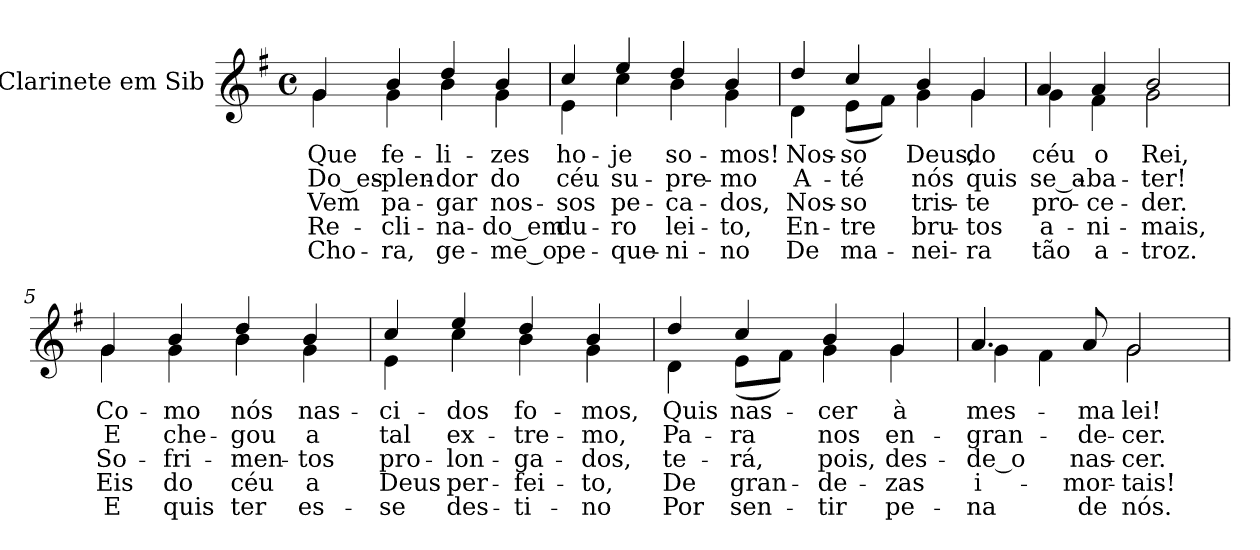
**kern	**text	**text	**text	**text	**text
*part1	*part1	*part1	*part1	*part1	*part1
*staff1	*staff1	*staff1	*staff1	*staff1	*staff1
*I"Clarinete em Sib	*	*	*	*	*
*I'Cl.	*	*	*	*	*
!!LO:PB:g=z
*clefG2	*	*	*	*	*
*ITrd1c2	*	*	*	*	*
*k[b-]	*	*	*	*	*
*F:	*	*	*	*	*
*M4/4	*	*	*	*	*
*met(c)	*	*	*	*	*
*MM80	*	*	*	*	*
=1	=1	=1	=1	=1	=1
!LO:TX:b:cj:t=1.	!	!	!	!	!
!LO:TX:b:cj:t=2.	!	!	!	!	!
!LO:TX:b:cj:t=3.	!	!	!	!	!
!LO:TX:b:cj:t=4.	!	!	!	!	!
!LO:TX:b:cj:t=5.	!	!	!	!	!
!	!LO:LY:b:color=#000000	!LO:LY:b:color=#000000	!LO:LY:b:color=#000000	!LO:LY:b:color=#000000	!LO:LY:b:color=#000000
*^	*	*	*	*	*
4fi/	4fi\	Que	Do_es-	Vem	Re-	Cho-
!	!	!LO:LY:b:color=#000000	!LO:LY:b:color=#000000	!LO:LY:b:color=#000000	!LO:LY:b:color=#000000	!LO:LY:b:color=#000000
4ai/	4fi\	fe-	-plen-	pa-	-cli-	-ra,
!	!	!LO:LY:b:color=#000000	!LO:LY:b:color=#000000	!LO:LY:b:color=#000000	!LO:LY:b:color=#000000	!LO:LY:b:color=#000000
4cci/	4ai\	-li-	-dor	-gar	-na-	ge-
!	!	!LO:LY:b:color=#000000	!LO:LY:b:color=#000000	!LO:LY:b:color=#000000	!LO:LY:b:color=#000000	!LO:LY:b:color=#000000
4ai/	4fi\	-zes	do	nos-	-do_em	-me_o
=2	=2	=2	=2	=2	=2	=2
!	!	!LO:LY:b:color=#000000	!LO:LY:b:color=#000000	!LO:LY:b:color=#000000	!LO:LY:b:color=#000000	!LO:LY:b:color=#000000
4b-i/	4di\	ho-	céu	-sos	du-	pe-
!	!	!LO:LY:b:color=#000000	!LO:LY:b:color=#000000	!LO:LY:b:color=#000000	!LO:LY:b:color=#000000	!LO:LY:b:color=#000000
4ddi/	4b-i\	-je	su-	pe-	-ro	-que-
!	!	!LO:LY:b:color=#000000	!LO:LY:b:color=#000000	!LO:LY:b:color=#000000	!LO:LY:b:color=#000000	!LO:LY:b:color=#000000
4cci/	4ai\	so-	-pre-	-ca-	lei-	-ni-
!	!	!LO:LY:b:color=#000000	!LO:LY:b:color=#000000	!LO:LY:b:color=#000000	!LO:LY:b:color=#000000	!LO:LY:b:color=#000000
4ai/	4fi\	-mos!	-mo	-dos,	-to,	-no
=3	=3	=3	=3	=3	=3	=3
!	!	!LO:LY:b:color=#000000	!LO:LY:b:color=#000000	!LO:LY:b:color=#000000	!LO:LY:b:color=#000000	!LO:LY:b:color=#000000
4cci/	4ci\	Nos-	A-	Nos-	En-	De
!	!	!LO:LY:b:color=#000000	!LO:LY:b:color=#000000	!LO:LY:b:color=#000000	!LO:LY:b:color=#000000	!LO:LY:b:color=#000000
4b-i/	(8di\L	-so	-té	-so	-tre	ma-
.	8ei\J)	.	.	.	.	.
!	!	!LO:LY:b:color=#000000	!LO:LY:b:color=#000000	!LO:LY:b:color=#000000	!LO:LY:b:color=#000000	!LO:LY:b:color=#000000
4ai/	4fi\	Deus,	nós	tris-	bru-	-nei-
!	!	!LO:LY:b:color=#000000	!LO:LY:b:color=#000000	!LO:LY:b:color=#000000	!LO:LY:b:color=#000000	!LO:LY:b:color=#000000
4fi/	4fi\	do	quis	-te	-tos	-ra
=4	=4	=4	=4	=4	=4	=4
!	!	!LO:LY:b:color=#000000	!LO:LY:b:color=#000000	!LO:LY:b:color=#000000	!LO:LY:b:color=#000000	!LO:LY:b:color=#000000
4gi/	4fi\	céu	se_a-	pro-	a-	tão
!	!	!LO:LY:b:color=#000000	!LO:LY:b:color=#000000	!LO:LY:b:color=#000000	!LO:LY:b:color=#000000	!LO:LY:b:color=#000000
4gi/	4ei\	o	-ba-	-ce-	-ni-	a-
!	!	!LO:LY:b:color=#000000	!LO:LY:b:color=#000000	!LO:LY:b:color=#000000	!LO:LY:b:color=#000000	!LO:LY:b:color=#000000
2ai/	2fi\	Rei,	-ter!	-der.	-mais,	-troz.
!!LO:LB:g=z	!!
=5	=5	=5	=5	=5	=5	=5
!	!	!LO:LY:b:color=#000000	!LO:LY:b:color=#000000	!LO:LY:b:color=#000000	!LO:LY:b:color=#000000	!LO:LY:b:color=#000000
4fi/	4fi\	Co-	E	So-	Eis	E
!	!	!LO:LY:b:color=#000000	!LO:LY:b:color=#000000	!LO:LY:b:color=#000000	!LO:LY:b:color=#000000	!LO:LY:b:color=#000000
4ai/	4fi\	-mo	che-	-fri-	do	quis
!	!	!LO:LY:b:color=#000000	!LO:LY:b:color=#000000	!LO:LY:b:color=#000000	!LO:LY:b:color=#000000	!LO:LY:b:color=#000000
4cci/	4ai\	nós	-gou	-men-	céu	ter
!	!	!LO:LY:b:color=#000000	!LO:LY:b:color=#000000	!LO:LY:b:color=#000000	!LO:LY:b:color=#000000	!LO:LY:b:color=#000000
4ai/	4fi\	nas-	a	-tos	a	es-
=6	=6	=6	=6	=6	=6	=6
!	!	!LO:LY:b:color=#000000	!LO:LY:b:color=#000000	!LO:LY:b:color=#000000	!LO:LY:b:color=#000000	!LO:LY:b:color=#000000
4b-i/	4di\	-ci-	tal	pro-	Deus	-se
!	!	!LO:LY:b:color=#000000	!LO:LY:b:color=#000000	!LO:LY:b:color=#000000	!LO:LY:b:color=#000000	!LO:LY:b:color=#000000
4ddi/	4b-i\	-dos	ex-	-lon-	per-	des-
!	!	!LO:LY:b:color=#000000	!LO:LY:b:color=#000000	!LO:LY:b:color=#000000	!LO:LY:b:color=#000000	!LO:LY:b:color=#000000
4cci/	4ai\	fo-	-tre-	-ga-	-fei-	-ti-
!	!	!LO:LY:b:color=#000000	!LO:LY:b:color=#000000	!LO:LY:b:color=#000000	!LO:LY:b:color=#000000	!LO:LY:b:color=#000000
4ai/	4fi\	-mos,	-mo,	-dos,	-to,	-no
=7	=7	=7	=7	=7	=7	=7
!	!	!LO:LY:b:color=#000000	!LO:LY:b:color=#000000	!LO:LY:b:color=#000000	!LO:LY:b:color=#000000	!LO:LY:b:color=#000000
4cci/	4ci\	Quis	Pa-	te-	De	Por
!	!	!LO:LY:b:color=#000000	!LO:LY:b:color=#000000	!LO:LY:b:color=#000000	!LO:LY:b:color=#000000	!LO:LY:b:color=#000000
4b-i/	(8di\L	nas-	-ra	-rá,	gran-	sen-
.	8ei\J)	.	.	.	.	.
!	!	!LO:LY:b:color=#000000	!LO:LY:b:color=#000000	!LO:LY:b:color=#000000	!LO:LY:b:color=#000000	!LO:LY:b:color=#000000
4ai/	4fi\	-cer	nos	pois,	-de-	-tir
!	!	!LO:LY:b:color=#000000	!LO:LY:b:color=#000000	!LO:LY:b:color=#000000	!LO:LY:b:color=#000000	!LO:LY:b:color=#000000
4fi/	4fi\	à	en-	des-	-zas	pe-
=8	=8	=8	=8	=8	=8	=8
!	!	!LO:LY:b:color=#000000	!LO:LY:b:color=#000000	!LO:LY:b:color=#000000	!LO:LY:b:color=#000000	!LO:LY:b:color=#000000
4.gi/	4fi\	mes-	-gran-	-de_o	i-	-na
.	4ei\	.	.	.	.	.
!	!	!LO:LY:b:color=#000000	!LO:LY:b:color=#000000	!LO:LY:b:color=#000000	!LO:LY:b:color=#000000	!LO:LY:b:color=#000000
8gi/	.	-ma	-de-	nas-	-mor-	de
!	!	!LO:LY:b:color=#000000	!LO:LY:b:color=#000000	!LO:LY:b:color=#000000	!LO:LY:b:color=#000000	!LO:LY:b:color=#000000
2fi/	2fi\	lei!	-cer.	-cer.	-tais!	nós.
*v	*v	*	*	*	*	*
=	=	=	=	=	=
*-	*-	*-	*-	*-	*-
